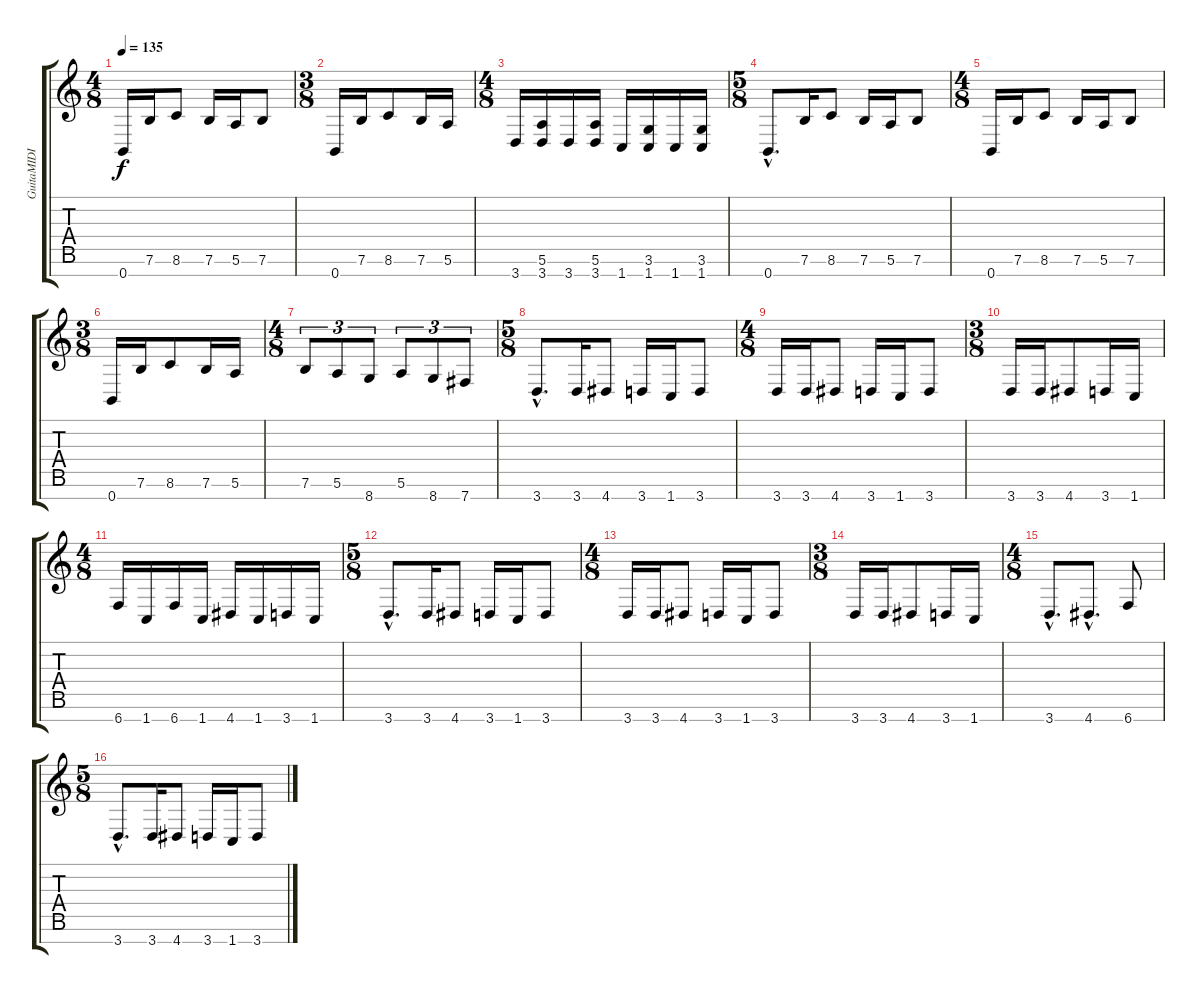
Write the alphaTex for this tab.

\track ("GuitaMIDI" "GuitaMIDI") {instrument distortionguitar}
\staff {score tabs}
\tuning (E4 B3 G3 D3 A2 E2 B1) {hide}
\ts (4 8)
\tempo 135
\clef g2
\ks c
0.7.16{dy f} 7.6.16 8.6.8 7.6.16 5.6.16 7.6.8 |
\ts (3 8)
0.7.16 7.6.16 8.6.8 7.6.16 5.6.16 |
\ts (4 8)
3.7.16 (5.6 3.7).16 3.7.16 (5.6 3.7).16 1.7.16 (3.6 1.7).16 1.7.16 (3.6 1.7).16 |
\ts (5 8)
0.7{hac}.8{d} 7.6.16 8.6.8 7.6.16 5.6.16 7.6.8 |
\ts (4 8)
0.7.16 7.6.16 8.6.8 7.6.16 5.6.16 7.6.8 |
\ts (3 8)
0.7.16 7.6.16 8.6.8 7.6.16 5.6.16 |
\ts (4 8)
7.6.8{tu (3 2)} 5.6.8{tu (3 2)} 8.7.8{tu (3 2)} 5.6.8{tu (3 2)} 8.7.8{tu (3 2)} 7.7.8{tu (3 2)} |
\ts (5 8)
3.7{hac}.8{d} 3.7.16 4.7.8 3.7.16 1.7.16 3.7.8 |
\ts (4 8)
3.7.16 3.7.16 4.7.8 3.7.16 1.7.16 3.7.8 |
\ts (3 8)
3.7.16 3.7.16 4.7.8 3.7.16 1.7.16 |
\ts (4 8)
6.7.16 1.7.16 6.7.16 1.7.16 4.7.16 1.7.16 3.7.16 1.7.16 |
\ts (5 8)
3.7{hac}.8{d} 3.7.16 4.7.8 3.7.16 1.7.16 3.7.8 |
\ts (4 8)
3.7.16 3.7.16 4.7.8 3.7.16 1.7.16 3.7.8 |
\ts (3 8)
3.7.16 3.7.16 4.7.8 3.7.16 1.7.16 |
\ts (4 8)
3.7{hac}.8{d} 4.7{hac}.8{d} 6.7.8 |
\ts (5 8)
3.7{hac}.8{d} 3.7.16 4.7.8 3.7.16 1.7.16 3.7.8
